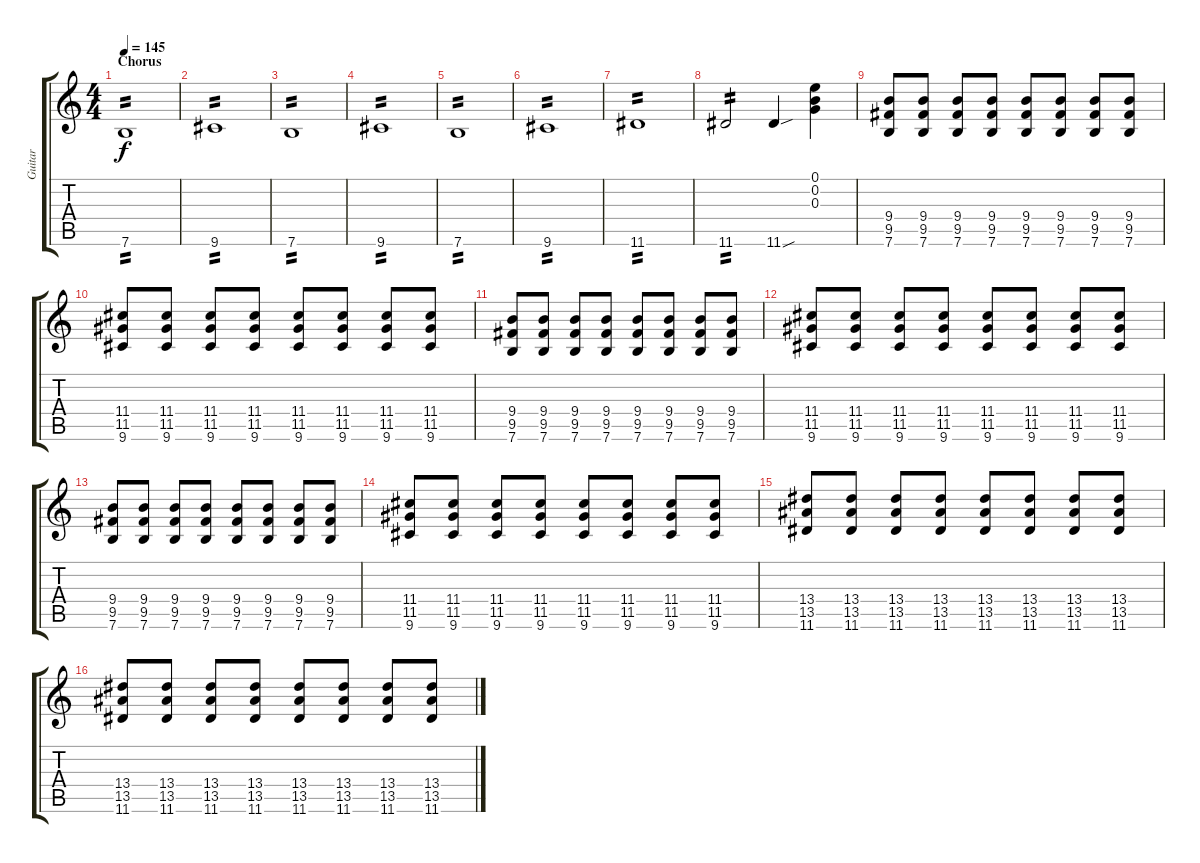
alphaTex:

\track ("Guitar" "Guitar") {instrument overdrivenguitar}
\staff {score tabs}
\tuning (E4 B3 G3 D3 A2 E2) {hide}
\ts (4 4)
\section ("" "Chorus")
\tempo 145
\clef g2
\ks c
7.6.1{tp 2 dy f} |
9.6.1{tp 2} |
7.6.1{tp 2} |
9.6.1{tp 2} |
7.6.1{tp 2} |
9.6.1{tp 2} |
11.6.1{tp 2} |
11.6.2{tp 2} 11.6{sou}.4 (0.1 0.2 0.3).4 |
(9.4 9.5 7.6).8 (9.4 9.5 7.6).8 (9.4 9.5 7.6).8 (9.4 9.5 7.6).8 (9.4 9.5 7.6).8 (9.4 9.5 7.6).8 (9.4 9.5 7.6).8 (9.4 9.5 7.6).8 |
(11.4 11.5 9.6).8 (11.4 11.5 9.6).8 (11.4 11.5 9.6).8 (11.4 11.5 9.6).8 (11.4 11.5 9.6).8 (11.4 11.5 9.6).8 (11.4 11.5 9.6).8 (11.4 11.5 9.6).8 |
(9.4 9.5 7.6).8 (9.4 9.5 7.6).8 (9.4 9.5 7.6).8 (9.4 9.5 7.6).8 (9.4 9.5 7.6).8 (9.4 9.5 7.6).8 (9.4 9.5 7.6).8 (9.4 9.5 7.6).8 |
(11.4 11.5 9.6).8 (11.4 11.5 9.6).8 (11.4 11.5 9.6).8 (11.4 11.5 9.6).8 (11.4 11.5 9.6).8 (11.4 11.5 9.6).8 (11.4 11.5 9.6).8 (11.4 11.5 9.6).8 |
(9.4 9.5 7.6).8 (9.4 9.5 7.6).8 (9.4 9.5 7.6).8 (9.4 9.5 7.6).8 (9.4 9.5 7.6).8 (9.4 9.5 7.6).8 (9.4 9.5 7.6).8 (9.4 9.5 7.6).8 |
(11.4 11.5 9.6).8 (11.4 11.5 9.6).8 (11.4 11.5 9.6).8 (11.4 11.5 9.6).8 (11.4 11.5 9.6).8 (11.4 11.5 9.6).8 (11.4 11.5 9.6).8 (11.4 11.5 9.6).8 |
(13.4 13.5 11.6).8 (13.4 13.5 11.6).8 (13.4 13.5 11.6).8 (13.4 13.5 11.6).8 (13.4 13.5 11.6).8 (13.4 13.5 11.6).8 (13.4 13.5 11.6).8 (13.4 13.5 11.6).8 |
(13.4 13.5 11.6).8 (13.4 13.5 11.6).8 (13.4 13.5 11.6).8 (13.4 13.5 11.6).8 (13.4 13.5 11.6).8 (13.4 13.5 11.6).8 (13.4 13.5 11.6).8 (13.4 13.5 11.6).8
